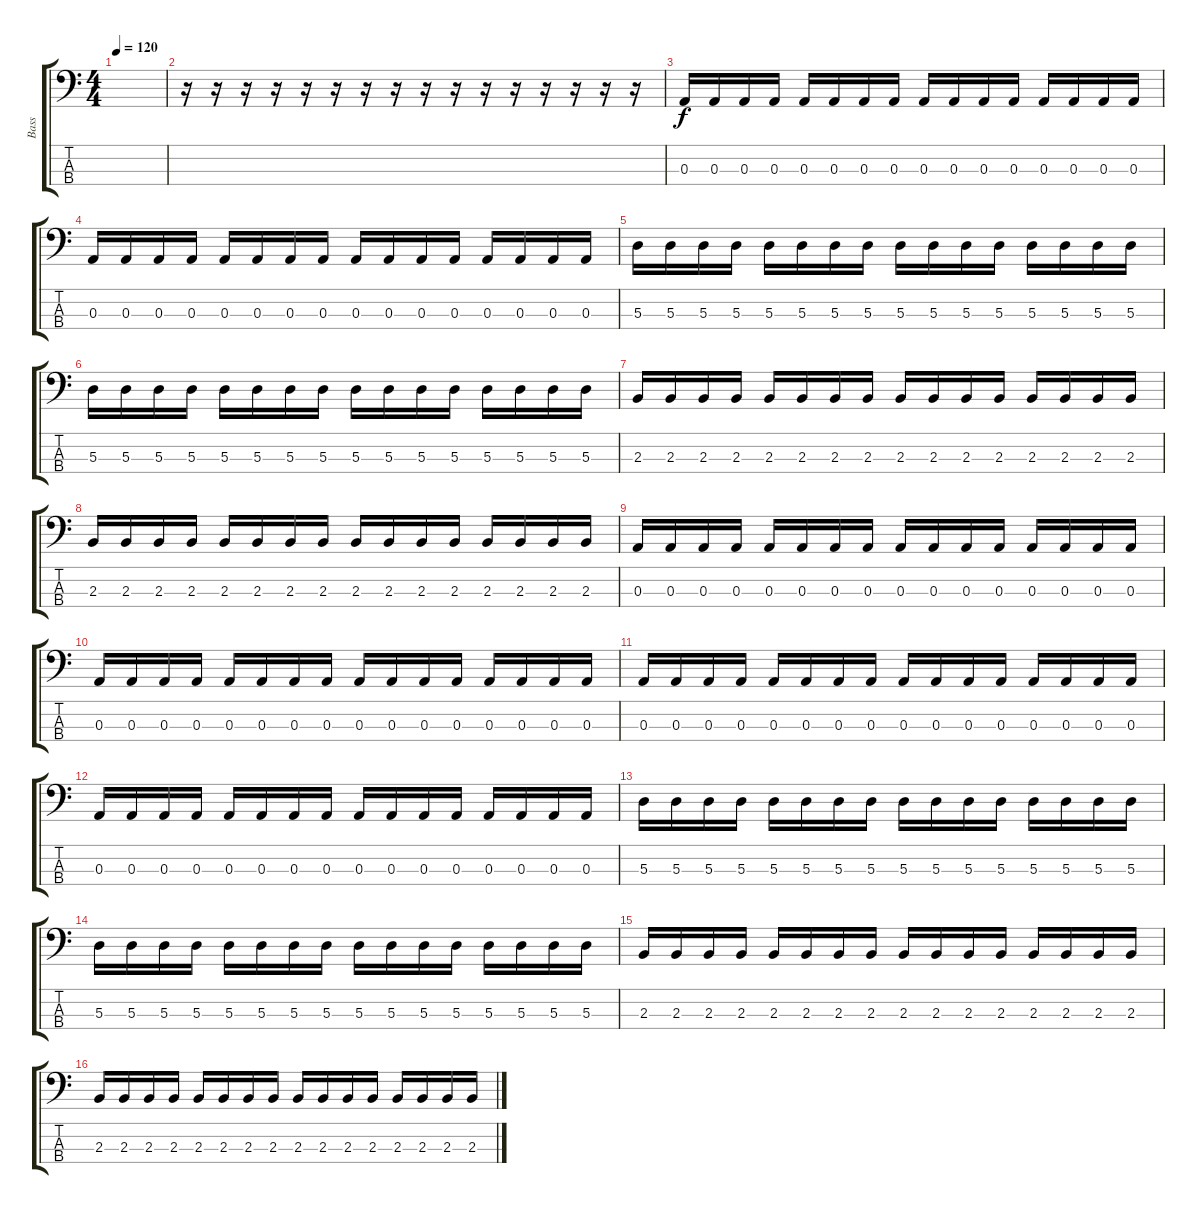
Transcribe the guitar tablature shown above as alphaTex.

\track ("Bass" "Bass") {instrument electricbassfinger}
\staff {score tabs}
\tuning (G2 D2 A1 E1) {hide}
\ts (4 4)
\tempo 120
\clef f4
\ks c
|
r.16 r.16 r.16 r.16 r.16 r.16 r.16 r.16 r.16 r.16 r.16 r.16 r.16 r.16 r.16 r.16 |
0.3.16 0.3.16 0.3.16 0.3.16 0.3.16 0.3.16 0.3.16 0.3.16 0.3.16 0.3.16 0.3.16 0.3.16 0.3.16 0.3.16 0.3.16 0.3.16 |
0.3.16 0.3.16 0.3.16 0.3.16 0.3.16 0.3.16 0.3.16 0.3.16 0.3.16 0.3.16 0.3.16 0.3.16 0.3.16 0.3.16 0.3.16 0.3.16 |
5.3.16 5.3.16 5.3.16 5.3.16 5.3.16 5.3.16 5.3.16 5.3.16 5.3.16 5.3.16 5.3.16 5.3.16 5.3.16 5.3.16 5.3.16 5.3.16 |
5.3.16 5.3.16 5.3.16 5.3.16 5.3.16 5.3.16 5.3.16 5.3.16 5.3.16 5.3.16 5.3.16 5.3.16 5.3.16 5.3.16 5.3.16 5.3.16 |
2.3.16 2.3.16 2.3.16 2.3.16 2.3.16 2.3.16 2.3.16 2.3.16 2.3.16 2.3.16 2.3.16 2.3.16 2.3.16 2.3.16 2.3.16 2.3.16 |
2.3.16 2.3.16 2.3.16 2.3.16 2.3.16 2.3.16 2.3.16 2.3.16 2.3.16 2.3.16 2.3.16 2.3.16 2.3.16 2.3.16 2.3.16 2.3.16 |
0.3.16 0.3.16 0.3.16 0.3.16 0.3.16 0.3.16 0.3.16 0.3.16 0.3.16 0.3.16 0.3.16 0.3.16 0.3.16 0.3.16 0.3.16 0.3.16 |
0.3.16 0.3.16 0.3.16 0.3.16 0.3.16 0.3.16 0.3.16 0.3.16 0.3.16 0.3.16 0.3.16 0.3.16 0.3.16 0.3.16 0.3.16 0.3.16 |
0.3.16 0.3.16 0.3.16 0.3.16 0.3.16 0.3.16 0.3.16 0.3.16 0.3.16 0.3.16 0.3.16 0.3.16 0.3.16 0.3.16 0.3.16 0.3.16 |
0.3.16 0.3.16 0.3.16 0.3.16 0.3.16 0.3.16 0.3.16 0.3.16 0.3.16 0.3.16 0.3.16 0.3.16 0.3.16 0.3.16 0.3.16 0.3.16 |
5.3.16 5.3.16 5.3.16 5.3.16 5.3.16 5.3.16 5.3.16 5.3.16 5.3.16 5.3.16 5.3.16 5.3.16 5.3.16 5.3.16 5.3.16 5.3.16 |
5.3.16 5.3.16 5.3.16 5.3.16 5.3.16 5.3.16 5.3.16 5.3.16 5.3.16 5.3.16 5.3.16 5.3.16 5.3.16 5.3.16 5.3.16 5.3.16 |
2.3.16 2.3.16 2.3.16 2.3.16 2.3.16 2.3.16 2.3.16 2.3.16 2.3.16 2.3.16 2.3.16 2.3.16 2.3.16 2.3.16 2.3.16 2.3.16 |
2.3.16 2.3.16 2.3.16 2.3.16 2.3.16 2.3.16 2.3.16 2.3.16 2.3.16 2.3.16 2.3.16 2.3.16 2.3.16 2.3.16 2.3.16 2.3.16
